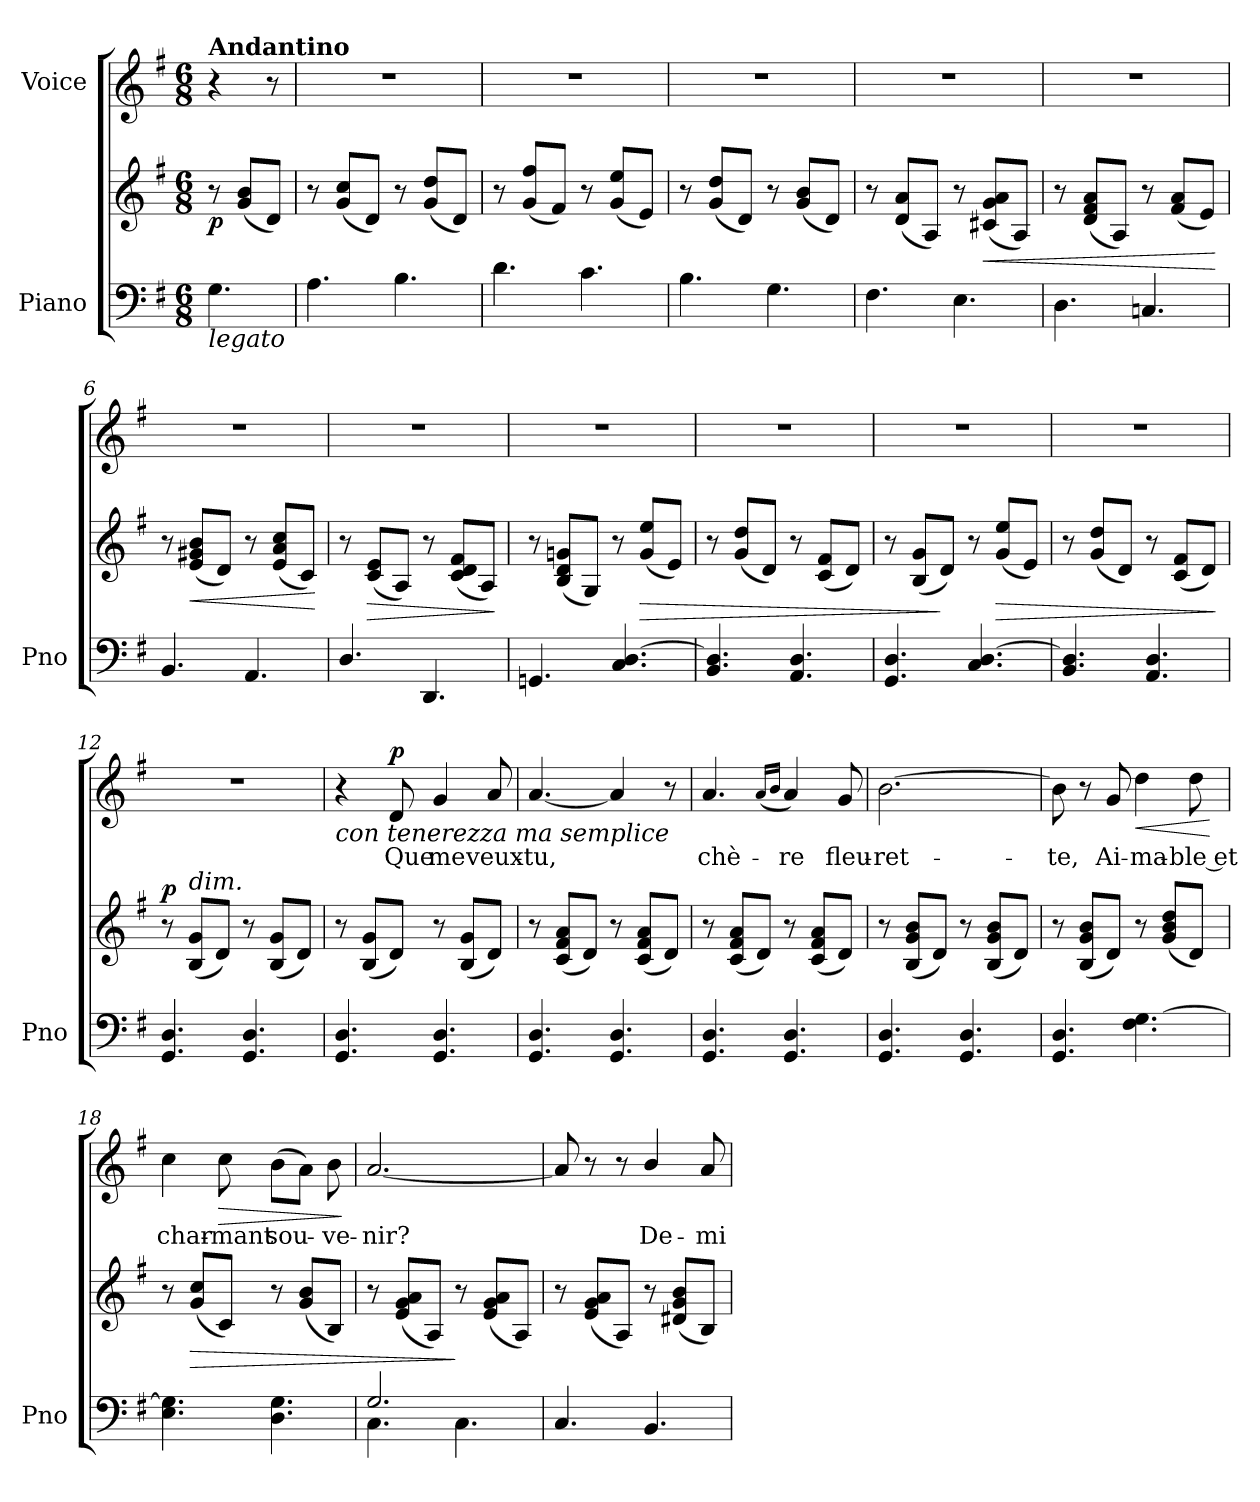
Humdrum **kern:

**kern	**kern	**dynam	**kern	**text	**dynam
*part2	*part2	*part2	*part1	*part1	*part1
*staff3	*staff2	*staff2/3	*staff1	*staff1	*staff1
*I"Piano	*	*	*I"Voice	*	*
*I'Pno	*	*	*	*	*
*clefF4	*clefG2	*	*clefG2	*	*
*k[f#]	*k[f#]	*	*k[f#]	*	*
*M6/8	*M6/8	*	*M6/8	*	*
*MM114	*MM114	*	*MM114	*	*
=	=	=	=	=	=
!	!	!	!LO:TX:a:B:t=Andantino	!	!
!LO:TX:b:i:t=legato	!	!	!	!	!
!	!	!LO:DY:b	!	!	!
4.G\	8r	p	4r	.	.
.	(8g/ 8b/L	.	.	.	.
.	8d/J)	.	8r	.	.
=1	=1	=1	=1	=1	=1
4.A\	8r	.	2.r	.	.
.	(8g/ 8cc/L	.	.	.	.
.	8d/J)	.	.	.	.
4.B\	8r	.	.	.	.
.	(8g/ 8dd/L	.	.	.	.
.	8d/J)	.	.	.	.
=2	=2	=2	=2	=2	=2
4.d\	8r	.	2.r	.	.
.	(8g/ 8ff#/L	.	.	.	.
.	8f#/J)	.	.	.	.
4.c\	8r	.	.	.	.
.	(8g/ 8ee/L	.	.	.	.
.	8e/J)	.	.	.	.
=3	=3	=3	=3	=3	=3
4.B\	8r	.	2.r	.	.
.	(8g/ 8dd/L	.	.	.	.
.	8d/J)	.	.	.	.
4.G\	8r	.	.	.	.
.	(8g/ 8b/L	.	.	.	.
.	8d/J)	.	.	.	.
=4	=4	=4	=4	=4	=4
4.F#\	8r	.	2.r	.	.
.	(8d/ 8a/L	.	.	.	.
.	8A/J)	.	.	.	.
4.E\	8r	.	.	.	.
!	!	!LO:HP:b	!	!	!
.	(8c#X/ 8g/ 8a/L	<	.	.	.
.	8A/J)	.	.	.	.
!!LO:LB:g=z
=5	=5	=5	=5	=5	=5
4.D\	8r	.	2.r	.	.
.	(8d/ 8f#/ 8a/L	.	.	.	.
.	8A/J)	.	.	.	.
4.Cn/	8r	.	.	.	.
.	(8f#/ 8a/L	.	.	.	.
.	8e/J)	.	.	.	.
.	.	[	.	.	.
!!LO:LB:g=z
=6	=6	=6	=6	=6	=6
4.BB/	8r	.	2.r	.	.
!	!	!LO:HP:b	!	!	!
.	(8e/ 8g#X/ 8b/L	<	.	.	.
.	8d/J)	.	.	.	.
4.AA/	8r	.	.	.	.
.	(8e/ 8a/ 8cc/L	.	.	.	.
.	8c/J)	.	.	.	.
.	.	[	.	.	.
=7	=7	=7	=7	=7	=7
4.D/	8r	.	2.r	.	.
!	!	!LO:HP:b	!	!	!
.	(8c/ 8e/L	>	.	.	.
.	8A/J)	.	.	.	.
4.DD/	8r	.	.	.	.
.	(8c/ 8d/ 8f#/L	.	.	.	.
.	8A/J)	.	.	.	.
.	.	]	.	.	.
=8	=8	=8	=8	=8	=8
4.GGn/	8r	.	2.r	.	.
.	(8B/ 8d/ 8gn/L	.	.	.	.
.	8G/J)	.	.	.	.
4.C/ [4.D/	8r	.	.	.	.
!	!	!LO:HP:b	!	!	!
.	(8g/ 8ee/L	>	.	.	.
.	8e/J)	.	.	.	.
=9	=9	=9	=9	=9	=9
4.BB/ 4.D/]	8r	.	2.r	.	.
.	(8g/ 8dd/L	.	.	.	.
.	8d/J)	.	.	.	.
4.AA/ 4.D/	8r	.	.	.	.
.	(8c/ 8f#/L	.	.	.	.
.	8d/J)	.	.	.	.
=10	=10	=10	=10	=10	=10
4.GG/ 4.D/	8r	.	2.r	.	.
.	(8B/ 8g/L	.	.	.	.
.	8d/J)	]	.	.	.
4.C/ [4.D/	8r	.	.	.	.
!	!	!LO:HP:b	!	!	!
.	(8g/ 8ee/L	>	.	.	.
.	8e/J)	.	.	.	.
!!LO:LB:g=z
=11	=11	=11	=11	=11	=11
4.BB/ 4.D/]	8r	.	2.r	.	.
.	(8g/ 8dd/L	.	.	.	.
.	8d/J)	.	.	.	.
4.AA/ 4.D/	8r	.	.	.	.
.	(8c/ 8f#/L	.	.	.	.
.	8d/J)	.	.	.	.
.	.	]	.	.	.
!!LO:LB:g=z
=12	=12	=12	=12	=12	=12
!	!	!LO:DY:a	!	!	!
4.GG/ 4.D/	8r	p	2.r	.	.
!	!LO:TX:a:i:t=dim.	!	!	!	!
.	(8B/ 8g/L	.	.	.	.
.	8d/J)	.	.	.	.
4.GG/ 4.D/	8r	.	.	.	.
.	(8B/ 8g/L	.	.	.	.
.	8d/J)	.	.	.	.
=13	=13	=13	=13	=13	=13
!	!	!	!LO:TX:b:i:t=con tenerezza ma semplice	!	!
4.GG/ 4.D/	8r	.	4r	.	.
.	(8B/ 8g/L	.	.	.	.
!	!	!	!	!LO:LY:b	!LO:DY:a
.	8d/J)	.	8d/	Que	p
!	!	!LO:DY:a=2	!	!LO:LY:b	!
!	!	!LO:DY:n=1:a=2	!	!	!
4.GG/ 4.D/	8r	pp other-dynamics	4g/	me	.
.	(8B/ 8g/L	.	.	.	.
!	!	!	!	!LO:LY:b	!
.	8d/J)	.	8a/	veux-	.
=14	=14	=14	=14	=14	=14
!	!	!	!	!LO:LY:b	!
4.GG/ 4.D/	8r	.	[4.a/	-tu,	.
.	(8c/ 8f#/ 8a/L	.	.	.	.
.	8d/J)	.	.	.	.
4.GG/ 4.D/	8r	.	4a/]	.	.
.	(8c/ 8f#/ 8a/L	.	.	.	.
.	8d/J)	.	8r	.	.
=15	=15	=15	=15	=15	=15
!	!	!	!	!LO:LY:b	!
4.GG/ 4.D/	8r	.	4.a/	chè-	.
.	(8c/ 8f#/ 8a/L	.	.	.	.
.	8d/J)	.	.	.	.
.	.	.	(16qa/LL	.	.
.	.	.	16qb/JJ	.	.
!	!	!	!	!LO:LY:b	!
4.GG/ 4.D/	8r	.	4a/)	-re	.
.	(8c/ 8f#/ 8a/L	.	.	.	.
!	!	!	!	!LO:LY:b	!
.	8d/J)	.	8g/	fleu-	.
=16	=16	=16	=16	=16	=16
!	!	!	!	!LO:LY:b	!
4.GG/ 4.D/	8r	.	[2.b\	-ret-	.
.	(8B/ 8g/ 8b/L	.	.	.	.
.	8d/J)	.	.	.	.
4.GG/ 4.D/	8r	.	.	.	.
.	(8B/ 8g/ 8b/L	.	.	.	.
.	8d/J)	.	.	.	.
!!LO:PB:g=z
=17	=17	=17	=17	=17	=17
!	!	!	!	!LO:LY:b	!
4.GG/ 4.D/	8r	.	8b\]	-te,	.
.	(8B/ 8g/ 8b/L	.	8r	.	.
!	!	!	!	!LO:LY:b	!
.	8d/J)	.	8g/	Ai-	.
!	!	!	!	!LO:LY:b	!LO:HP:b
4.F#\ [4.G\	8r	.	4dd\	-ma-	<
.	(8g/ 8b/ 8dd/L	.	.	.	.
!	!	!	!	!LO:LY:b	!
.	8d/J)	.	8dd\	-ble et	.
.	.	.	.	.	[
!!LO:LB:g=z
=18	=18	=18	=18	=18	=18
!	!	!	!	!LO:LY:b	!
4.E\ 4.G\]	8r	.	4cc\	char-	.
!	!	!LO:HP:b	!	!	!
.	(8g/ 8cc/L	>	.	.	.
!	!	!	!	!LO:LY:b	!LO:HP:b
.	8c/J)	.	8cc\	-mant	>
!	!	!	!	!LO:LY:b	!
4.D\ 4.G\	8r	.	(8b\L	sou-	.
.	(8g/ 8b/L	.	8a\J)	.	.
!	!	!	!	!LO:LY:b	!
.	8B/J)	.	8b\	-ve-	.
.	.	.	.	.	]
=19	=19	=19	=19	=19	=19
*^	*	*	*	*	*
!	!	!	!	!	!LO:LY:b	!
2.G/	4.C\	8r	.	[2.a/	-nir?	.
.	.	(8e/ 8g/ 8a/L	.	.	.	.
.	.	8A/J)	.	.	.	.
.	4.C\	8r	]	.	.	.
.	.	(8e/ 8g/ 8a/L	.	.	.	.
.	.	8A/J)	.	.	.	.
*v	*v	*	*	*	*	*
=20	=20	=20	=20	=20	=20
4.C/	8r	.	8a/]	.	.
.	(8e/ 8g/ 8a/L	.	8r	.	.
.	8A/J)	.	8r	.	.
!	!	!	!	!LO:LY:b	!
4.BB/	8r	.	4b/	De-	.
.	(8d#X/ 8g/ 8b/L	.	.	.	.
!	!	!	!	!LO:LY:b	!
.	8B/J)	.	8a/	-mi-	.
=	=	=	=	=	=
*-	*-	*-	*-	*-	*-
